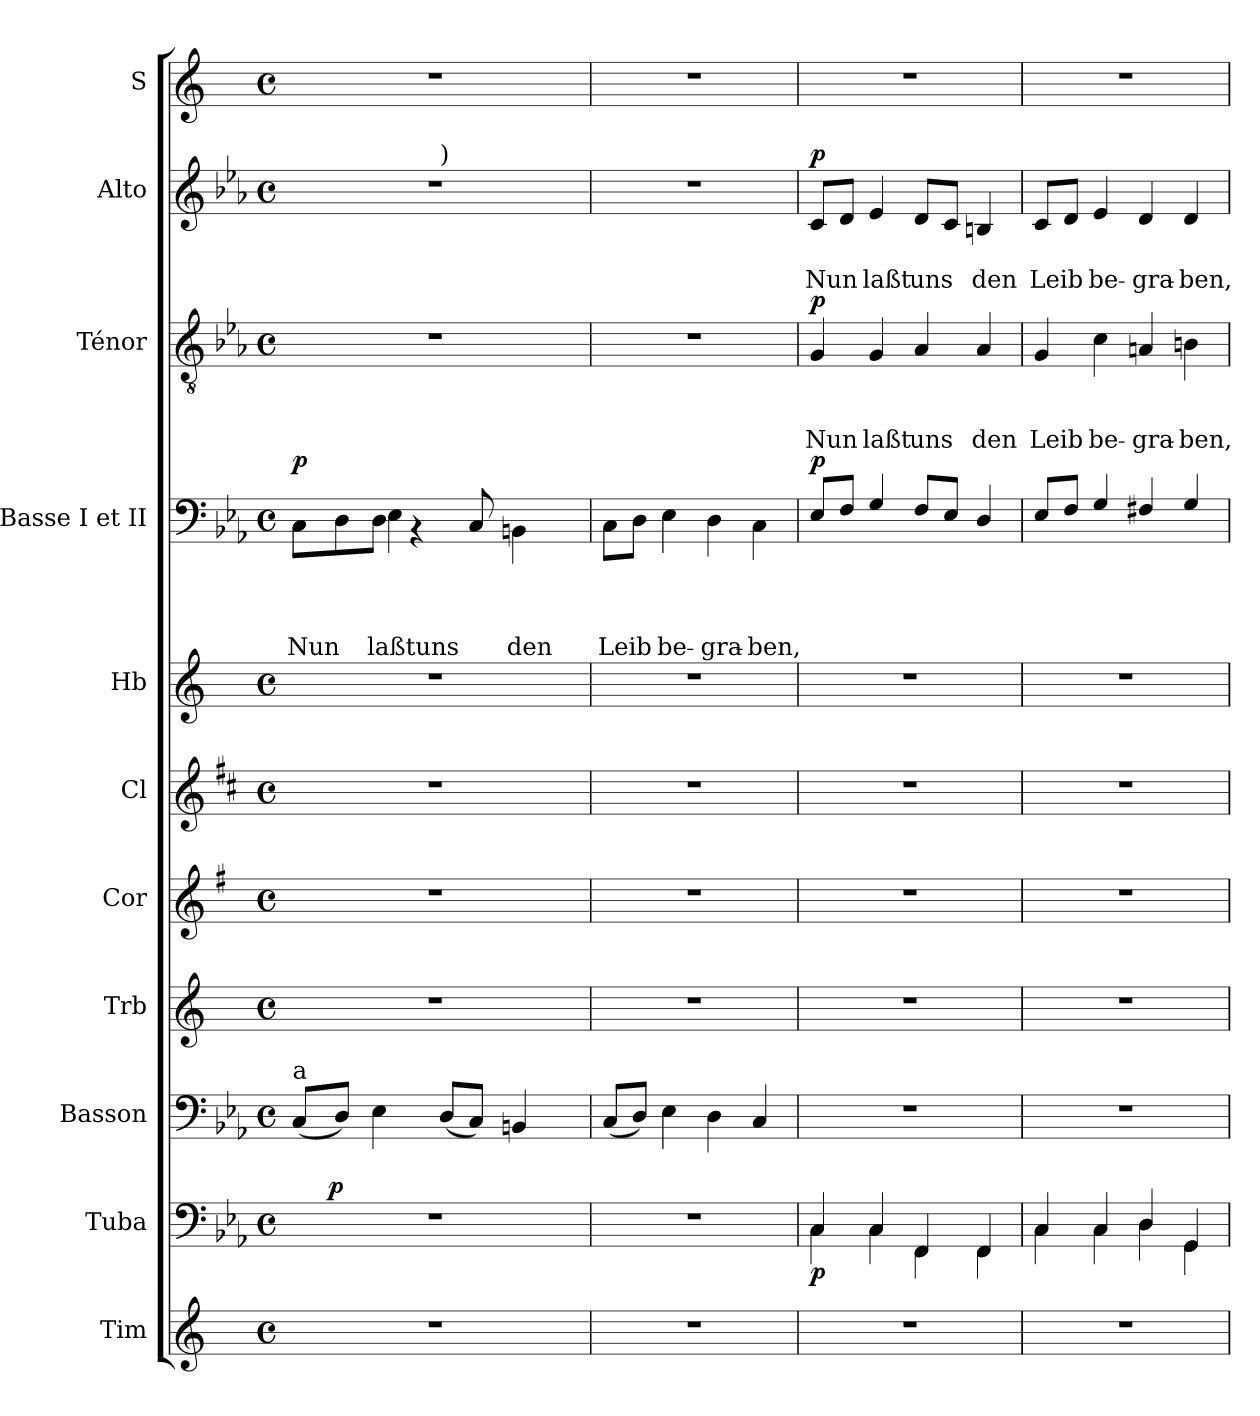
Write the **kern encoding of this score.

**kern	**kern	**dynam	**kern	**kern	**kern	**kern	**kern	**kern	**text	**text	**text	**text	**dynam	**kern	**text	**text	**text	**dynam	**kern	**text	**text	**dynam	**kern
*part11	*part10	*part10	*part9	*part8	*part7	*part6	*part5	*part4	*part4	*part4	*part4	*part4	*part4	*part3	*part3	*part3	*part3	*part3	*part2	*part2	*part2	*part2	*part1
*staff11	*staff10	*staff10	*staff9	*staff8	*staff7	*staff6	*staff5	*staff4	*staff4	*staff4	*staff4	*staff4	*staff4	*staff3	*staff3	*staff3	*staff3	*staff3	*staff2	*staff2	*staff2	*staff2	*staff1
*I"Tim	*I"Tuba	*	*I"Basson	*I"Trb	*I"Cor	*I"Cl	*I"Hb	*I"Basse I et II	*	*	*	*	*	*I"Ténor	*	*	*	*	*I"Alto	*	*	*	*I"S
*I'Tim	*I'Tub	*	*I'Bas	*I'Trb	*I'Cor	*I'Cl	*I'Hb	*I'B	*	*	*	*	*	*I'T	*	*	*	*	*I'A	*	*	*	*I'S
*clefG2	*clefF4	*	*clefF4	*clefG2	*clefG2	*clefG2	*clefG2	*clefF4	*	*	*	*	*	*clefGv2	*	*	*	*	*clefG2	*	*	*	*clefG2
*	*	*	*	*	*ITrd4c7	*ITrd1c2	*	*	*	*	*	*	*	*	*	*	*	*	*	*	*	*	*
*k[]	*k[b-e-a-]	*	*k[b-e-a-]	*k[]	*k[]	*k[]	*k[]	*k[b-e-a-]	*	*	*	*	*	*k[b-e-a-]	*	*	*	*	*k[b-e-a-]	*	*	*	*k[]
*C:	*E-:	*	*E-:	*C:	*C:	*C:	*C:	*E-:	*	*	*	*	*	*E-:	*	*	*	*	*E-:	*	*	*	*C:
*M4/4	*M4/4	*	*M4/4	*M4/4	*M4/4	*M4/4	*M4/4	*M4/4	*	*	*	*	*	*M4/4	*	*	*	*	*M4/4	*	*	*	*M4/4
*met(c)	*met(c)	*	*met(c)	*met(c)	*met(c)	*met(c)	*met(c)	*met(c)	*	*	*	*	*	*met(c)	*	*	*	*	*met(c)	*	*	*	*met(c)
=1	=1	=1	=1	=1	=1	=1	=1	=1	=1	=1	=1	=1	=1	=1	=1	=1	=1	=1	=1	=1	=1	=1	=1
!	!	!	!	!	!	!	!	!	!	!	!	!	!	!	!	!	!	!	!LO:TX:a:t=Tempo di Marcia funebre (	!	!	!	!
!	!	!	!LO:TX:a:t=a	!	!	!	!	!	!	!	!	!	!	!	!	!	!	!	!	!	!	!	!
!	!	!	!	!	!	!	!	!	!	!	!	!LO:LY:b	!LO:DY:b	!	!	!	!	!	!	!	!	!	!
*	*^	*	*	*	*	*	*	*^	*	*	*	*	*	*	*	*	*	*	*^	*	*	*	*
*	*	*	*	*	*	*	*	*	*	*	*	*	*	*	*	*	*	*	*	*	*	*^	*	*	*	*
1r	1r	12ryy	.	(<8C/L	1r	1r	1r	1r	8C\L	4ryy	.	.	.	Nun	p	1r	.	.	.	.	1r	2ryy	8ryy	.	.	.	1r
.	.	48.ryy	.	.	.	.	.	.	.	.	.	.	.	.	.	.	.	.	.	.	.	.	.	.	.	.	.
!	!	!	!LO:DY:a	!	!	!	!	!	!	!	!	!	!	!	!	!	!	!	!	!	!	!	!	!	!	!	!
.	.	3%2ryy	p	.	.	.	.	.	.	.	.	.	.	.	.	.	.	.	.	.	.	.	.	.	.	.	.
.	.	.	.	8D/J)	.	.	.	.	8D\	.	.	.	.	.	.	.	.	.	.	.	.	.	32ryy	.	.	.	.
*	*	*	*	*	*	*	*	*	*	*	*	*	*	*	*	*	*	*	*	*	*MM60	*	*	*	*	*	*
.	.	.	.	.	.	.	.	.	.	.	.	.	.	.	.	.	.	.	.	.	.	.	2ryy	.	.	.	.
!	!	!	!	!	!	!	!	!	!	!	!	!	!	!LO:LY:b	!	!	!	!	!	!	!	!	!	!	!	!	!
.	.	.	.	4E-\	.	.	.	.	8D\J	4E-\	.	.	.	laßtuns	.	.	.	.	.	.	.	.	.	.	.	.	.
.	.	.	.	.	.	.	.	.	4rAA	.	.	.	.	.	.	.	.	.	.	.	.	.	.	.	.	.	.
!	!	!	!	!	!	!	!	!	!	!	!	!	!	!	!	!	!	!	!	!	!	!LO:TX:a:t=)	!	!	!	!	!
.	.	.	.	(<8D/L	.	.	.	.	.	2ryy	.	.	.	.	.	.	.	.	.	.	.	2ryy	.	.	.	.	.
.	.	.	.	8C/J)	.	.	.	.	8C/	.	.	.	.	.	.	.	.	.	.	.	.	.	.	.	.	.	.
.	.	.	.	.	.	.	.	.	.	.	.	.	.	.	.	.	.	.	.	.	.	.	4ryy	.	.	.	.
!	!	!	!	!	!	!	!	!	!	!	!	!	!	!LO:LY:b	!	!	!	!	!	!	!	!	!	!	!	!	!
.	.	.	.	4BBn/	.	.	.	.	4BBn\	.	.	.	.	den	.	.	.	.	.	.	.	.	.	.	.	.	.
.	.	6ryy	.	.	.	.	.	.	.	.	.	.	.	.	.	.	.	.	.	.	.	.	.	.	.	.	.
.	.	.	.	.	.	.	.	.	.	.	.	.	.	.	.	.	.	.	.	.	.	.	16.ryy	.	.	.	.
.	.	24ryy	.	.	.	.	.	.	.	.	.	.	.	.	.	.	.	.	.	.	.	.	.	.	.	.	.
.	.	96ryy	.	.	.	.	.	.	.	.	.	.	.	.	.	.	.	.	.	.	.	.	.	.	.	.	.
=2	=2	=2	=2	=2	=2	=2	=2	=2	=2	=2	=2	=2	=2	=2	=2	=2	=2	=2	=2	=2	=2	=2	=2	=2	=2	=2	=2
!	!	!	!	!	!	!	!	!	!	!	!	!	!	!LO:LY:b	!	!	!	!	!	!	!	!	!	!	!	!	!
*	*v	*v	*	*	*	*	*	*	*v	*v	*	*	*	*	*	*	*	*	*	*	*v	*v	*v	*	*	*	*
1r	1r	.	(<8C/L	1r	1r	1r	1r	8C\L	.	.	.	Leib	.	1r	.	.	.	.	1r	.	.	.	1r
.	.	.	8D/J)	.	.	.	.	8D\J	.	.	.	.	.	.	.	.	.	.	.	.	.	.	.
!	!	!	!	!	!	!	!	!	!	!	!	!LO:LY:b	!	!	!	!	!	!	!	!	!	!	!
.	.	.	4E-\	.	.	.	.	4E-\	.	.	.	be-	.	.	.	.	.	.	.	.	.	.	.
!	!	!	!	!	!	!	!	!	!	!	!	!LO:LY:b	!	!	!	!	!	!	!	!	!	!	!
.	.	.	4D\	.	.	.	.	4D\	.	.	.	-gra-	.	.	.	.	.	.	.	.	.	.	.
!	!	!	!	!	!	!	!	!	!	!	!	!LO:LY:b	!	!	!	!	!	!	!	!	!	!	!
.	.	.	4C/	.	.	.	.	4C\	.	.	.	-ben,	.	.	.	.	.	.	.	.	.	.	.
=3	=3	=3	=3	=3	=3	=3	=3	=3	=3	=3	=3	=3	=3	=3	=3	=3	=3	=3	=3	=3	=3	=3	=3
*	*^	*	*	*	*	*	*	*	*	*	*	*	*	*	*	*	*	*	*	*	*	*	*
!	!	!	!LO:DY:b	!	!	!	!	!	!	!	!	!	!	!LO:DY:a	!	!	!	!LO:LY:b	!LO:DY:a	!	!	!LO:LY:b	!LO:DY:a	!
1r	4C/	4C\	p	1r	1r	1r	1r	1r	8E-/L	.	.	.	.	p	4G/	.	.	Nun	p	8c/L	.	Nun	p	1r
.	.	.	.	.	.	.	.	.	8F/J	.	.	.	.	.	.	.	.	.	.	8d/J	.	.	.	.
!	!	!	!	!	!	!	!	!	!	!	!	!	!	!	!	!	!	!LO:LY:b	!	!	!	!LO:LY:b	!	!
.	4C/	4C\	.	.	.	.	.	.	4G/	.	.	.	.	.	4G/	.	.	laßt	.	4e-/	.	laßt	.	.
!	!	!	!	!	!	!	!	!	!	!	!	!	!	!	!	!	!	!LO:LY:b	!	!	!	!LO:LY:b	!	!
.	4FF/	4FF\	.	.	.	.	.	.	8F/L	.	.	.	.	.	4A-/	.	.	uns	.	8d/L	.	uns	.	.
.	.	.	.	.	.	.	.	.	8E-/J	.	.	.	.	.	.	.	.	.	.	8c/J	.	.	.	.
!	!	!	!	!	!	!	!	!	!	!	!	!	!	!	!	!	!	!LO:LY:b	!	!	!	!LO:LY:b	!	!
.	4FF/	4FF\	.	.	.	.	.	.	4D/	.	.	.	.	.	4A-/	.	.	den	.	4Bn/	.	den	.	.
=4	=4	=4	=4	=4	=4	=4	=4	=4	=4	=4	=4	=4	=4	=4	=4	=4	=4	=4	=4	=4	=4	=4	=4	=4
!	!	!	!	!	!	!	!	!	!	!	!	!	!	!	!	!	!	!LO:LY:b	!	!	!	!LO:LY:b	!	!
1r	4C/	4C\	.	1r	1r	1r	1r	1r	8E-/L	.	.	.	.	.	4G/	.	.	Leib	.	8c/L	.	Leib	.	1r
.	.	.	.	.	.	.	.	.	8F/J	.	.	.	.	.	.	.	.	.	.	8d/J	.	.	.	.
!	!	!	!	!	!	!	!	!	!	!	!	!	!	!	!	!	!	!LO:LY:b	!	!	!	!LO:LY:b	!	!
.	4C/	4C\	.	.	.	.	.	.	4G/	.	.	.	.	.	4c\	.	.	be-	.	4e-/	.	be-	.	.
!	!	!	!	!	!	!	!	!	!	!	!	!	!	!	!	!	!	!LO:LY:b	!	!	!	!LO:LY:b	!	!
.	4D/	4D\	.	.	.	.	.	.	4F#X/	.	.	.	.	.	4An/	.	.	-gra-	.	4d/	.	-gra-	.	.
!	!	!	!	!	!	!	!	!	!	!	!	!	!	!	!	!	!	!LO:LY:b	!	!	!	!LO:LY:b	!	!
.	4GG/	4GG\	.	.	.	.	.	.	4G/	.	.	.	.	.	4Bn\	.	.	-ben,	.	4d/	.	-ben,	.	.
*	*v	*v	*	*	*	*	*	*	*	*	*	*	*	*	*	*	*	*	*	*	*	*	*	*
=	=	=	=	=	=	=	=	=	=	=	=	=	=	=	=	=	=	=	=	=	=	=	=
*-	*-	*-	*-	*-	*-	*-	*-	*-	*-	*-	*-	*-	*-	*-	*-	*-	*-	*-	*-	*-	*-	*-	*-
